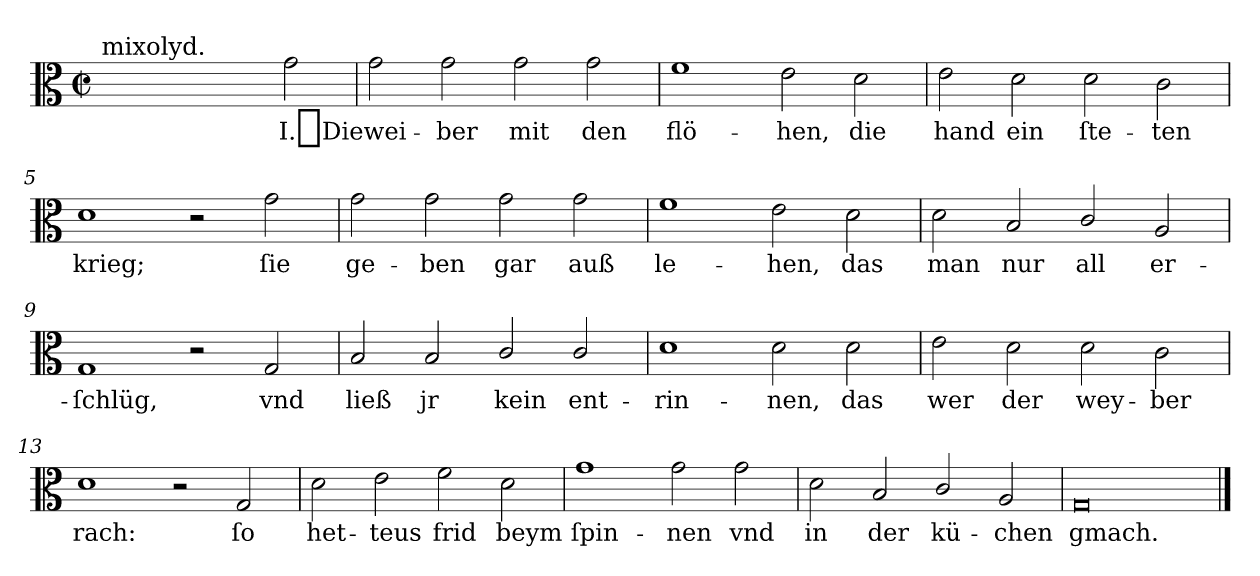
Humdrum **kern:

**kern	**text
*part1	*part1
*staff1	*staff1
*clefC3	*
*k[]	*
*G:mix	*
*M4/2	*
*met(c|)	*
=1	=1
!LO:TX:a:t=mixolyd.	!
1ryy	.
2ryy	.
2g	I._Die
=2	=2
2g	wei-
2g	-ber
2g	mit
2g	den
=3	=3
1f	flö-
2e	-hen,
2d	die
=4	=4
2e	hand
2d	ein
2d	ſte-
2c	-ten
=5	=5
1d	krieg;
2r	.
2g	ſie
=6	=6
2g	ge-
2g	-ben
2g	gar
2g	auß
=7	=7
1f	le-
2e	-hen,
2d	das
=8	=8
2d	man
2B	nur
2c/	all
2A	er-
=9	=9
1G	-ſchlüg,
2r	.
2G	vnd
=10	=10
2B	ließ
2B	jr
2c/	kein
2c/	ent-
=11	=11
1d	-rin-
2d	-nen,
2d	das
=12	=12
2e	wer
2d	der
2d	wey-
2c	-ber
=13	=13
1d	rach:
2r	.
2G	ſo
=14	=14
2d	het-
2e	-teus
2f	frid
2d	beym
=15	=15
1g	ſpin-
2g	-nen
2g	vnd
=16	=16
2d	in
2B	der
2c/	kü-
2A	-chen
=17	=17
0G/	gmach.
==	==
*-	*-
